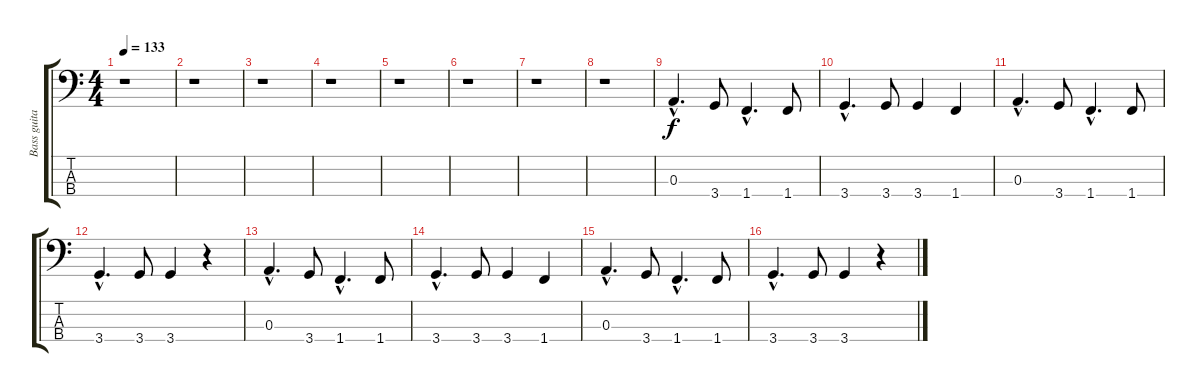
\track ("Bass guitar" "Bass guita") {instrument electricbasspick}
\staff {score tabs}
\tuning (G2 D2 A1 E1) {hide}
\ts (4 4)
\tempo 133
\clef f4
\ks c
r.1{dy f instrument electricbasspick} |
r.1 |
r.1 |
r.1 |
r.1 |
r.1 |
r.1 |
r.1 |
0.3{hac}.4{d} 3.4.8 1.4{hac}.4{d} 1.4.8 |
3.4{hac}.4{d} 3.4.8 3.4.4 1.4.4 |
0.3{hac}.4{d} 3.4.8 1.4{hac}.4{d} 1.4.8 |
3.4{hac}.4{d} 3.4.8 3.4.4 r.4 |
0.3{hac}.4{d} 3.4.8 1.4{hac}.4{d} 1.4.8 |
3.4{hac}.4{d} 3.4.8 3.4.4 1.4.4 |
0.3{hac}.4{d} 3.4.8 1.4{hac}.4{d} 1.4.8 |
3.4{hac}.4{d} 3.4.8 3.4.4 r.4
